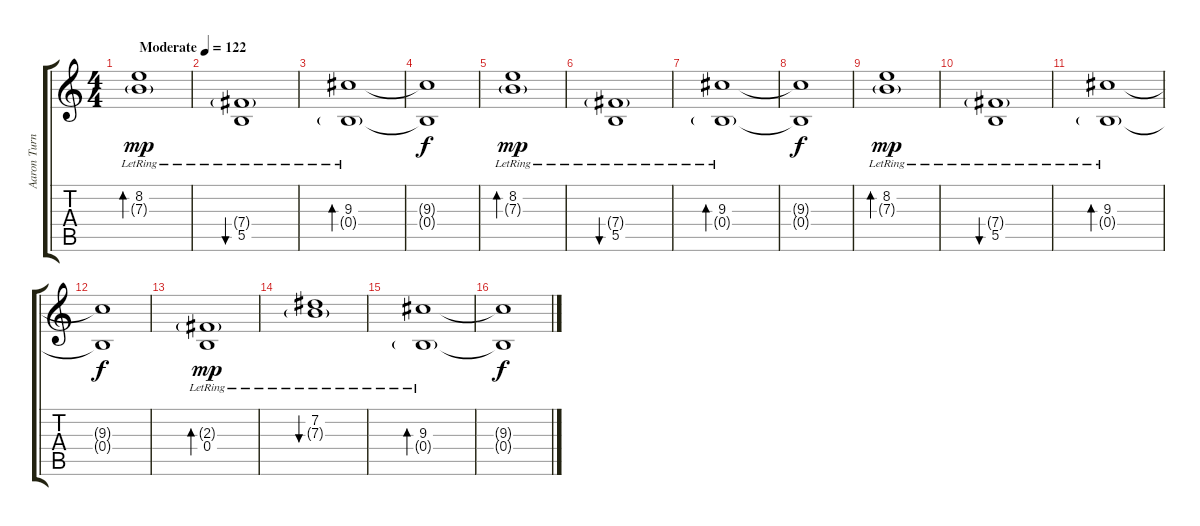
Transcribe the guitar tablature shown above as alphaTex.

\track ("Aaron Turner" "Aaron Turn") {instrument electricguitarclean}
\staff {score tabs}
\tuning (Db4 Ab3 E3 B2 Gb2 B1) {hide}
\ts (4 4)
\tempo (122 "Moderate")
\clef g2
\ks c
(8.2{lr} 7.3{g lr}).1{bd 120 dy mp instrument electricguitarclean} |
(7.4{g lr} 5.5{lr}).1{bu 120} |
(9.3{lr} 0.4{g lr}).1{bd 120} |
(9.3{t} 0.4{t}).1{dy f} |
(8.2{lr} 7.3{g lr}).1{bd 120 dy mp} |
(7.4{g lr} 5.5{lr}).1{bu 120} |
(9.3{lr} 0.4{g lr}).1{bd 120} |
(9.3{t} 0.4{t}).1{dy f} |
(8.2{lr} 7.3{g lr}).1{bd 120 dy mp} |
(7.4{g lr} 5.5{lr}).1{bu 120} |
(9.3{lr} 0.4{g lr}).1{bd 120} |
(9.3{t} 0.4{t}).1{dy f} |
(2.3{g lr} 0.4{lr}).1{bd 120 dy mp} |
(7.2{lr} 7.3{g lr}).1{bu 120} |
(9.3{lr} 0.4{g lr}).1{bd 120} |
(9.3{t} 0.4{t}).1{dy f}
